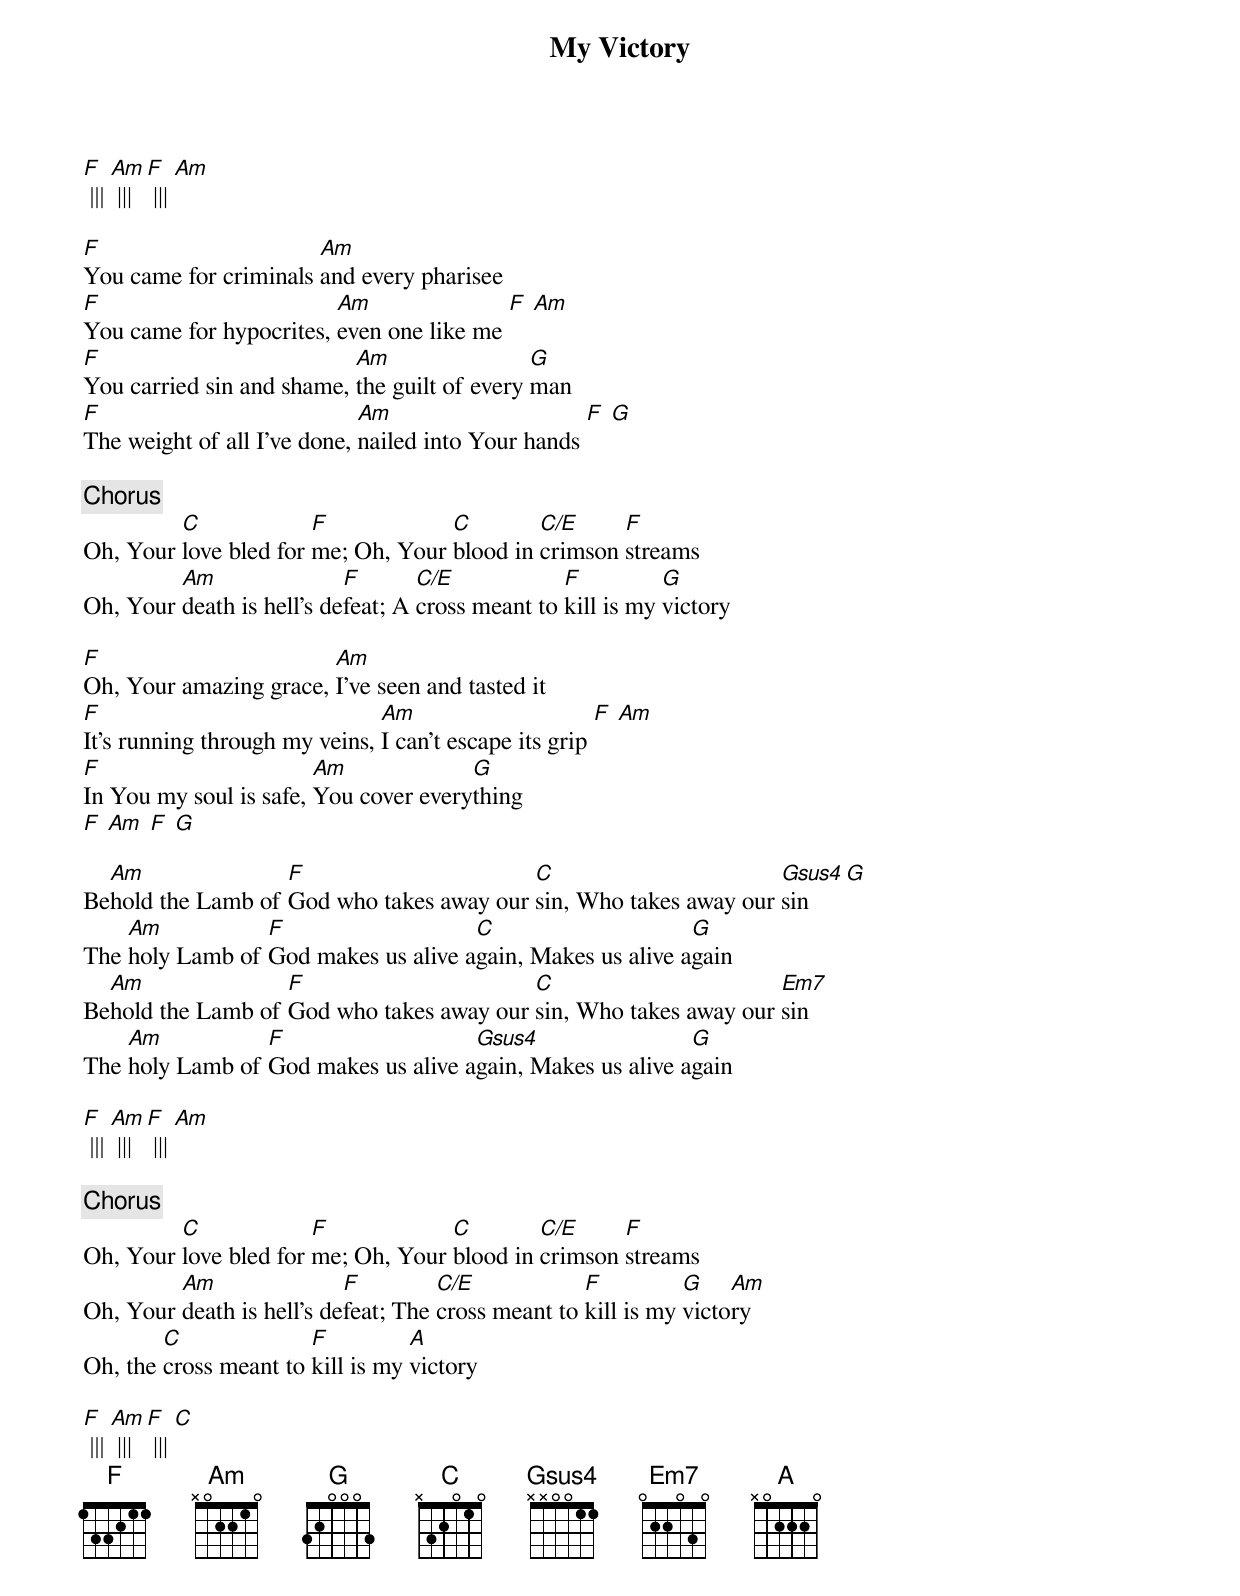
{Title: My Victory}

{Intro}
[F] ||| [Am] ||| [F] ||| [Am]

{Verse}
[F]You came for criminals [Am]and every pharisee
[F]You came for hypocrites, [Am]even one like me [F] [Am]
[F]You carried sin and shame, [Am]the guilt of every [G]man
[F]The weight of all I've done, [Am]nailed into Your hands [F] [G]

{Chorus}
Oh, Your [C]love bled for [F]me; Oh, Your [C]blood in [C/E]crimson [F]streams
Oh, Your [Am]death is hell's de[F]feat; A [C/E]cross meant to [F]kill is my [G]victory

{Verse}
[F]Oh, Your amazing grace, [Am]I've seen and tasted it
[F]It's running through my veins, [Am]I can't escape its grip [F] [Am]
[F]In You my soul is safe, [Am]You cover every[G]thing
[F] [Am] [F] [G]

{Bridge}
Be[Am]hold the Lamb of [F]God who takes away our [C]sin, Who takes away our [Gsus4]sin  [G]
The [Am]holy Lamb of [F]God makes us alive a[C]gain, Makes us alive a[G]gain
Be[Am]hold the Lamb of [F]God who takes away our [C]sin, Who takes away our [Em7]sin
The [Am]holy Lamb of [F]God makes us alive a[Gsus4]gain, Makes us alive a[G]gain

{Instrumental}
[F] ||| [Am] ||| [F] ||| [Am]

{Chorus 2}
Oh, Your [C]love bled for [F]me; Oh, Your [C]blood in [C/E]crimson [F]streams
Oh, Your [Am]death is hell's de[F]feat; The [C/E]cross meant to [F]kill is my [G]victo[Am]ry
Oh, the [C]cross meant to [F]kill is my [A]victory

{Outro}
[F] ||| [Am] ||| [F] ||| [C]
